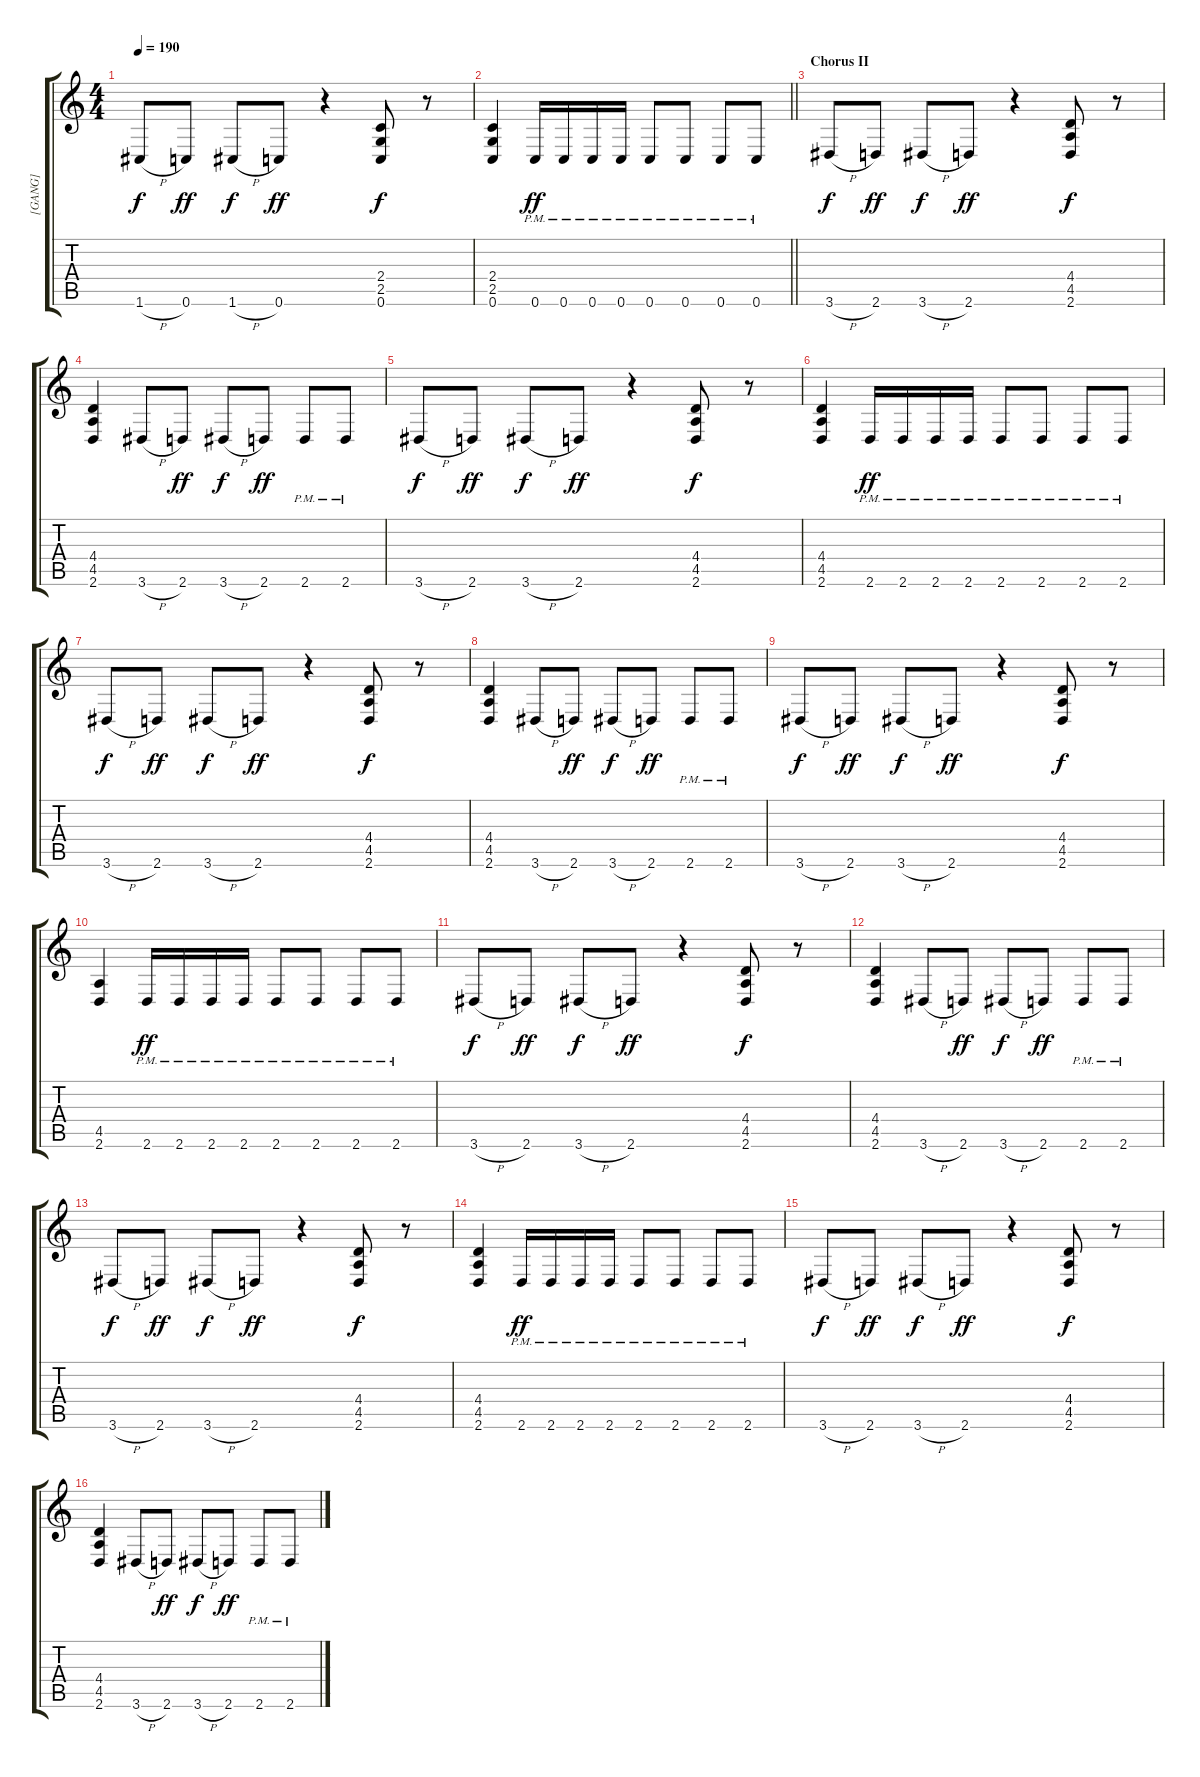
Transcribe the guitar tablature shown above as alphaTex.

\track ("[GANG]" "[GANG]") {instrument distortionguitar}
\staff {score tabs}
\tuning (C4 G3 Eb3 Bb2 F2 C2) {hide}
\ts (4 4)
\tempo 190
\clef g2
\ks c
1.6{h}.8{dy f} 0.6.8{dy ff} 1.6{h}.8{dy f} 0.6.8{dy ff} r.4 (2.4 2.5 0.6).8{dy f} r.8 |
\barLineRight lightlight
(2.4 2.5 0.6).4 0.6{pm}.16{dy ff} 0.6{pm}.16 0.6{pm}.16 0.6{pm}.16 0.6{pm}.8 0.6{pm}.8 0.6{pm}.8 0.6{pm}.8 |
\section ("" "Chorus II")
3.6{h}.8{dy f} 2.6.8{dy ff} 3.6{h}.8{dy f} 2.6.8{dy ff} r.4 (4.4 4.5 2.6).8{dy f} r.8 |
(4.4 4.5 2.6).4 3.6{h}.8 2.6.8{dy ff} 3.6{h}.8{dy f} 2.6.8{dy ff} 2.6{pm}.8 2.6{pm}.8 |
3.6{h}.8{dy f} 2.6.8{dy ff} 3.6{h}.8{dy f} 2.6.8{dy ff} r.4 (4.4 4.5 2.6).8{dy f} r.8 |
(4.4 4.5 2.6).4 2.6{pm}.16{dy ff} 2.6{pm}.16 2.6{pm}.16 2.6{pm}.16 2.6{pm}.8 2.6{pm}.8 2.6{pm}.8 2.6{pm}.8 |
3.6{h}.8{dy f} 2.6.8{dy ff} 3.6{h}.8{dy f} 2.6.8{dy ff} r.4 (4.4 4.5 2.6).8{dy f} r.8 |
(4.4 4.5 2.6).4 3.6{h}.8 2.6.8{dy ff} 3.6{h}.8{dy f} 2.6.8{dy ff} 2.6{pm}.8 2.6{pm}.8 |
3.6{h}.8{dy f} 2.6.8{dy ff} 3.6{h}.8{dy f} 2.6.8{dy ff} r.4 (4.4 4.5 2.6).8{dy f} r.8 |
(4.5 2.6).4 2.6{pm}.16{dy ff} 2.6{pm}.16 2.6{pm}.16 2.6{pm}.16 2.6{pm}.8 2.6{pm}.8 2.6{pm}.8 2.6{pm}.8 |
3.6{h}.8{dy f} 2.6.8{dy ff} 3.6{h}.8{dy f} 2.6.8{dy ff} r.4 (4.4 4.5 2.6).8{dy f} r.8 |
(4.4 4.5 2.6).4 3.6{h}.8 2.6.8{dy ff} 3.6{h}.8{dy f} 2.6.8{dy ff} 2.6{pm}.8 2.6{pm}.8 |
3.6{h}.8{dy f} 2.6.8{dy ff} 3.6{h}.8{dy f} 2.6.8{dy ff} r.4 (4.4 4.5 2.6).8{dy f} r.8 |
(4.4 4.5 2.6).4 2.6{pm}.16{dy ff} 2.6{pm}.16 2.6{pm}.16 2.6{pm}.16 2.6{pm}.8 2.6{pm}.8 2.6{pm}.8 2.6{pm}.8 |
3.6{h}.8{dy f} 2.6.8{dy ff} 3.6{h}.8{dy f} 2.6.8{dy ff} r.4 (4.4 4.5 2.6).8{dy f} r.8 |
(4.4 4.5 2.6).4 3.6{h}.8 2.6.8{dy ff} 3.6{h}.8{dy f} 2.6.8{dy ff} 2.6{pm}.8 2.6{pm}.8
